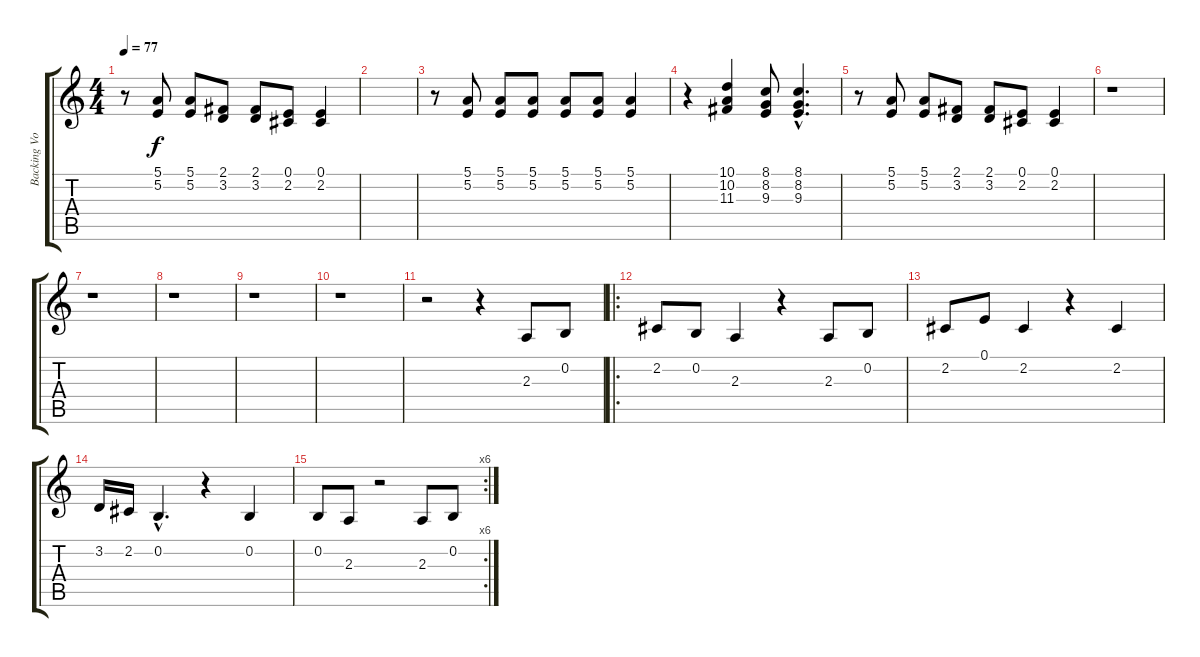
\track ("Backing Vox" "Backing Vo") {instrument reedorgan}
\staff {score tabs}
\tuning (E4 B3 G3 D3 A2 E2) {hide}
\ts (4 4)
\tempo 77
\clef g2
\ks c
r.8{dy f} (5.1 5.2).8 (5.1 5.2).8 (2.1 3.2).8 (2.1 3.2).8 (0.1 2.2).8 (0.1 2.2).4 |
|
r.8 (5.1 5.2).8 (5.1 5.2).8 (5.1 5.2).8 (5.1 5.2).8 (5.1 5.2).8 (5.1 5.2).4 |
r.4 (10.1 10.2 11.3).4 (8.1 8.2 9.3).8 (8.1{hac} 8.2{hac} 9.3{hac}).4{d} |
r.8 (5.1 5.2).8 (5.1 5.2).8 (2.1 3.2).8 (2.1 3.2).8 (0.1 2.2).8 (0.1 2.2).4 |
r.1 |
r.1 |
r.1 |
r.1 |
r.1 |
r.2 r.4 2.3.8{volume 16 instrument tenorsax} 0.2.8 |
\ro
2.2.8 0.2.8 2.3.4 r.4 2.3.8 0.2.8 |
2.2.8 0.1.8 2.2.4 r.4 2.2.4 |
3.2.16 2.2.16 0.2{hac}.4{d} r.4 0.2.4 |
\rc 6
0.2.8 2.3.8 r.2 2.3.8 0.2.8
